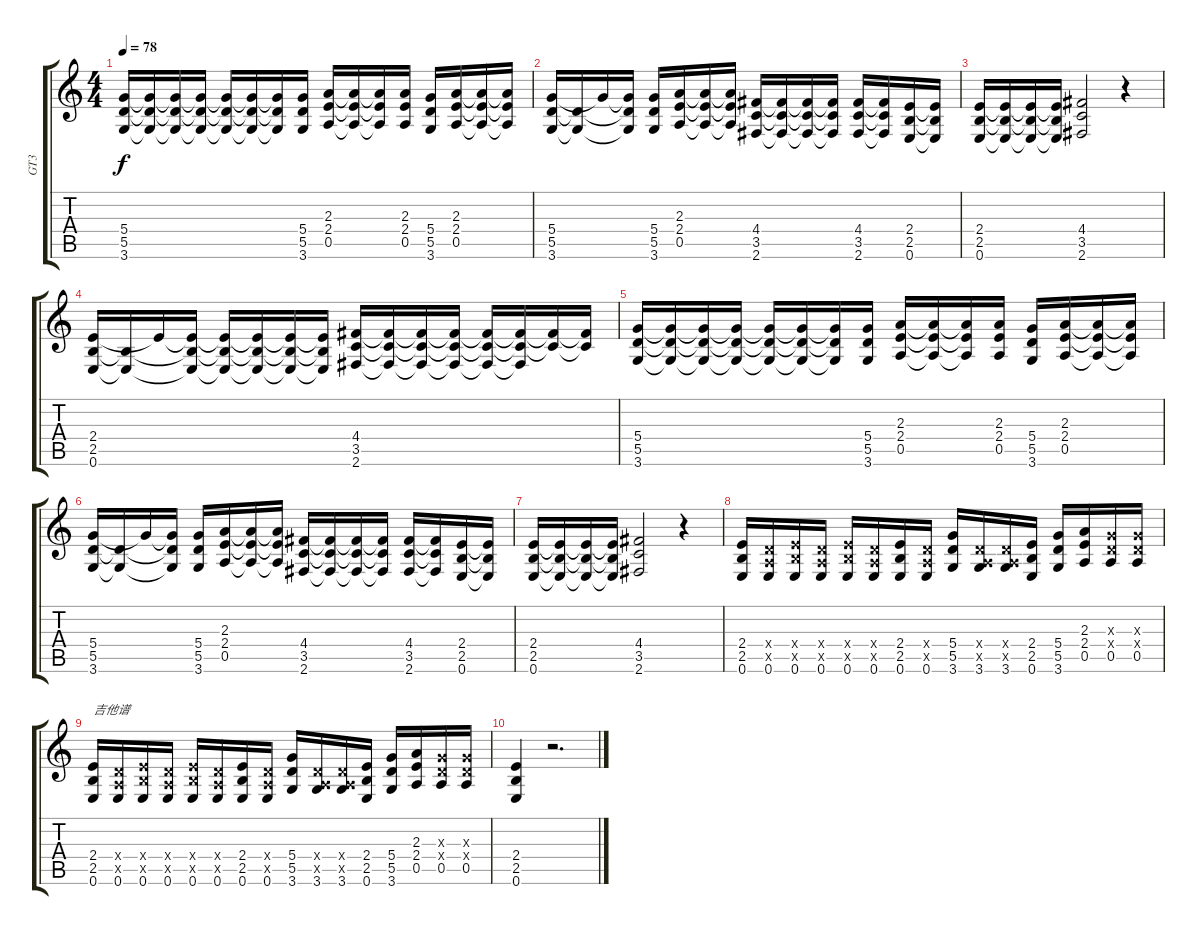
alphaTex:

\track ("GT3" "GT3") {instrument overdrivenguitar}
\staff {score tabs}
\tuning (E4 B3 G3 D3 A2 E2) {hide}
\ts (4 4)
\tempo 78
\clef g2
\ks c
(5.4 5.5 3.6).16{dy f} (5.4{t} 5.5{t} 3.6{t}).16 (5.4{t} 5.5{t} 3.6{t}).16 (5.4{t} 5.5{t} 3.6{t}).16 (5.4{t} 5.5{t} 3.6{t}).16 (5.4{t} 5.5{t} 3.6{t}).16 (5.4{t} 5.5{t} 3.6{t}).16 (5.4 5.5 3.6).16 (2.3 2.4 0.5).16 (2.3{t} 2.4{t} 0.5{t}).16 (2.3{t} 2.4{t} 0.5{t}).16 (2.3 2.4 0.5).16 (5.4 5.5 3.6).16 (2.3 2.4 0.5).16 (2.3{t} 2.4{t} 0.5{t}).16 (2.3{t} 2.4{t} 0.5{t}).16 |
(5.4 5.5 3.6).16 (5.5{t} 3.6{t}).16 5.4{t}.16 (5.4{t} 5.5{t} 3.6{t}).16 (5.4 5.5 3.6).16 (2.3 2.4 0.5).16 (2.3{t} 2.4{t} 0.5{t}).16 (2.3{t} 2.4{t} 0.5{t}).16 (4.4 3.5 2.6).16 (4.4{t} 3.5{t} 2.6{t}).16 (4.4{t} 3.5{t} 2.6{t}).16 (4.4{t} 3.5{t} 2.6{t}).16 (4.4 3.5 2.6).16 (4.4{t} 3.5{t} 2.6{t}).16 (2.4 2.5 0.6).16 (2.4{t} 2.5{t} 0.6{t}).16 |
(2.4 2.5 0.6).16 (2.4{t} 2.5{t} 0.6{t}).16 (2.4{t} 2.5{t} 0.6{t}).16 (2.4{t} 2.5{t} 0.6{t}).16 (4.4 3.5 2.6).2 r.4 |
(2.4 2.5 0.6).16 (2.5{t} 0.6{t}).16 2.4{t}.16 (2.4{t} 2.5{t} 0.6{t}).16 (2.4{t} 2.5{t} 0.6{t}).16 (2.4{t} 2.5{t} 0.6{t}).16 (2.4{t} 2.5{t} 0.6{t}).16 (2.4{t} 2.5{t} 0.6{t}).16 (4.4 3.5 2.6).16 (4.4{t} 3.5{t} 2.6{t}).16 (4.4{t} 3.5{t} 2.6{t}).16 (4.4{t} 3.5{t} 2.6{t}).16 (4.4{t} 3.5{t} 2.6{t}).16 (4.4{t} 3.5{t} 2.6{t}).16 (4.4{t} 3.5{t}).16 (4.4{t} 3.5{t}).16 |
(5.4 5.5 3.6).16 (5.4{t} 5.5{t} 3.6{t}).16 (5.4{t} 5.5{t} 3.6{t}).16 (5.4{t} 5.5{t} 3.6{t}).16 (5.4{t} 5.5{t} 3.6{t}).16 (5.4{t} 5.5{t} 3.6{t}).16 (5.4{t} 5.5{t} 3.6{t}).16 (5.4 5.5 3.6).16 (2.3 2.4 0.5).16 (2.3{t} 2.4{t} 0.5{t}).16 (2.3{t} 2.4{t} 0.5{t}).16 (2.3 2.4 0.5).16 (5.4 5.5 3.6).16 (2.3 2.4 0.5).16 (2.3{t} 2.4{t} 0.5{t}).16 (2.3{t} 2.4{t} 0.5{t}).16 |
(5.4 5.5 3.6).16 (5.5{t} 3.6{t}).16 5.4{t}.16 (5.4{t} 5.5{t} 3.6{t}).16 (5.4 5.5 3.6).16 (2.3 2.4 0.5).16 (2.3{t} 2.4{t} 0.5{t}).16 (2.3{t} 2.4{t} 0.5{t}).16 (4.4 3.5 2.6).16 (4.4{t} 3.5{t} 2.6{t}).16 (4.4{t} 3.5{t} 2.6{t}).16 (4.4{t} 3.5{t} 2.6{t}).16 (4.4 3.5 2.6).16 (4.4{t} 3.5{t} 2.6{t}).16 (2.4 2.5 0.6).16 (2.4{t} 2.5{t} 0.6{t}).16 |
(2.4 2.5 0.6).16 (2.4{t} 2.5{t} 0.6{t}).16 (2.4{t} 2.5{t} 0.6{t}).16 (2.4{t} 2.5{t} 0.6{t}).16 (4.4 3.5 2.6).2 r.4 |
(2.4 2.5 0.6).16{volume 4} (0.4{x} 0.5{x} 0.6).16 (2.4{x} 2.5{x} 0.6).16 (0.4{x} 0.5{x} 0.6).16 (2.4{x} 2.5{x} 0.6).16 (0.4{x} 0.5{x} 0.6).16 (2.4 2.5 0.6).16 (0.4{x} 0.5{x} 0.6).16 (5.4 5.5 3.6).16 (0.4{x} 0.5{x} 3.6).16 (0.4{x} 0.5{x} 3.6).16 (2.4 2.5 0.6).16 (5.4 5.5 3.6).16 (2.3 2.4 0.5).16 (0.3{x} 0.4{x} 0.5).16 (0.3{x} 0.4{x} 0.5).16 |
(2.4 2.5 0.6).16{txt "吉他谱"} (0.4{x} 0.5{x} 0.6).16 (2.4{x} 2.5{x} 0.6).16 (0.4{x} 0.5{x} 0.6).16 (2.4{x} 2.5{x} 0.6).16 (0.4{x} 0.5{x} 0.6).16 (2.4 2.5 0.6).16 (0.4{x} 0.5{x} 0.6).16 (5.4 5.5 3.6).16 (0.4{x} 0.5{x} 3.6).16 (0.4{x} 0.5{x} 3.6).16 (2.4 2.5 0.6).16 (5.4 5.5 3.6).16 (2.3 2.4 0.5).16 (0.3{x} 0.4{x} 0.5).16 (0.3{x} 0.4{x} 0.5).16 |
(2.4 2.5 0.6).4 r.2{d}
